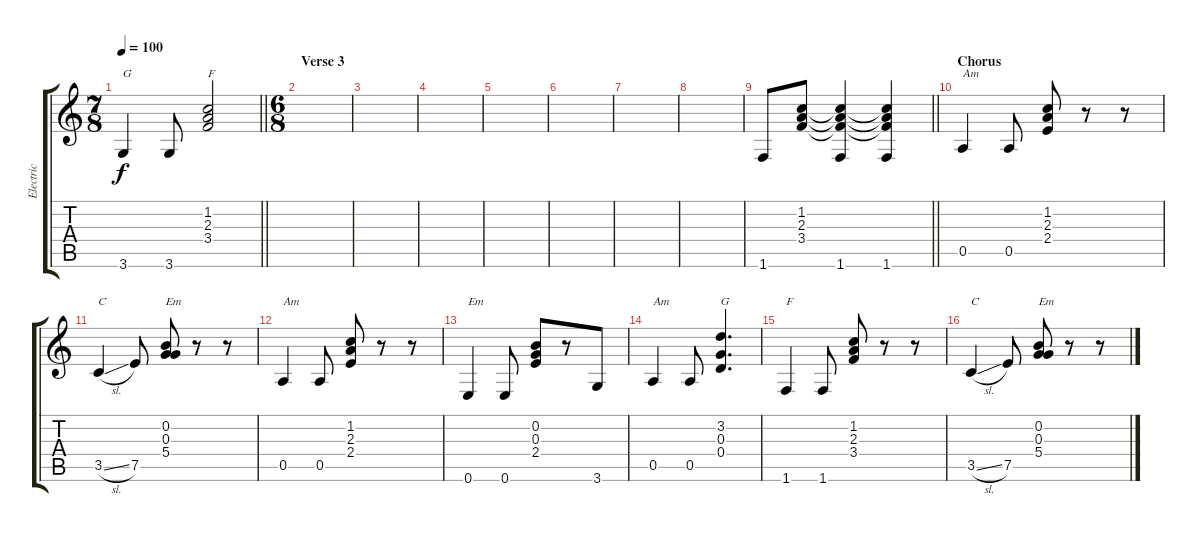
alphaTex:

\track ("Electric" "Electric") {instrument overdrivenguitar}
\staff {score tabs}
\tuning (E4 B3 G3 D3 A2 E2) {hide}
\ts (7 8)
\tempo 100
\clef g2
\barLineRight lightlight
\ks c
3.6.4{txt "G" dy f} 3.6.8 (1.2 2.3 3.4).2{txt "F"} |
\ts (6 8)
\section ("" "Verse 3")
|
|
|
|
|
|
|
\barLineRight lightlight
1.6.8 (1.2 2.3 3.4).8 (1.2{t} 2.3{t} 3.4{t} 1.6).4 (1.2{t} 2.3{t} 3.4{t} 1.6).4 |
\section ("" "Chorus")
0.5.4{txt "Am"} 0.5.8 (1.2 2.3 2.4).8 r.8 r.8 |
3.5{sl}.4{txt "C"} 7.5.8 (0.2 0.3 5.4).8{txt "Em"} r.8 r.8 |
0.5.4{txt "Am"} 0.5.8 (1.2 2.3 2.4).8 r.8 r.8 |
0.6.4{txt "Em"} 0.6.8 (0.2 0.3 2.4).8 r.8 3.6.8 |
0.5.4{txt "Am"} 0.5.8 (3.2 0.3 0.4).4{d txt "G"} |
1.6.4{txt "F"} 1.6.8 (1.2 2.3 3.4).8 r.8 r.8 |
3.5{sl}.4{txt "C"} 7.5.8 (0.2 0.3 5.4).8{txt "Em"} r.8 r.8
